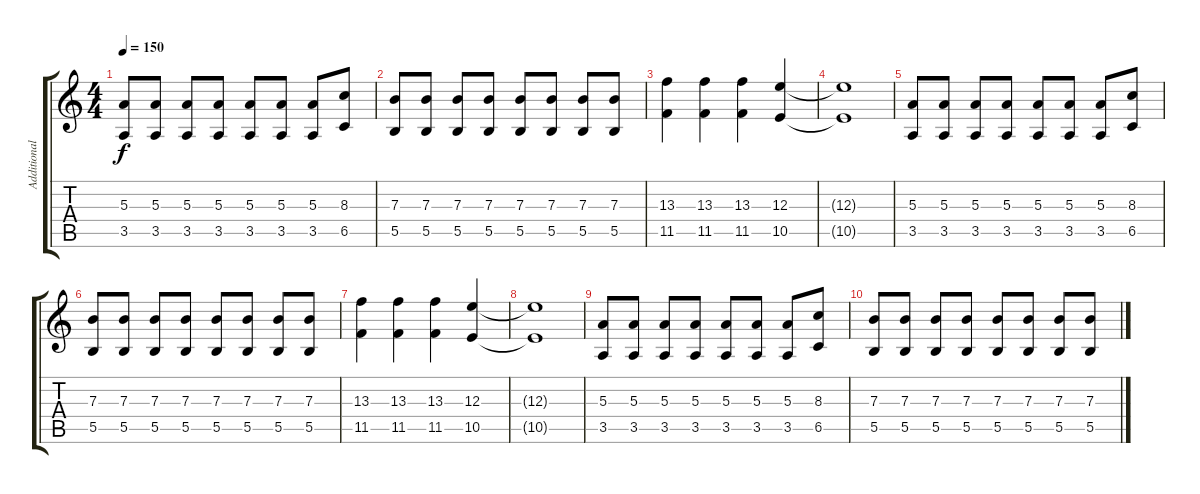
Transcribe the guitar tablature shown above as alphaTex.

\track ("Additional Guitar" "Additional") {instrument distortionguitar}
\staff {score tabs}
\tuning (Db4 Ab3 E3 B2 Gb2 B1) {hide}
\ts (4 4)
\tempo 150
\clef g2
\ks c
(5.3 3.5).8{dy f} (5.3 3.5).8 (5.3 3.5).8 (5.3 3.5).8 (5.3 3.5).8 (5.3 3.5).8 (5.3 3.5).8 (8.3 6.5).8 |
(7.3 5.5).8 (7.3 5.5).8 (7.3 5.5).8 (7.3 5.5).8 (7.3 5.5).8 (7.3 5.5).8 (7.3 5.5).8 (7.3 5.5).8 |
(13.3 11.5).4{volume 8} (13.3 11.5).4 (13.3 11.5).4 (12.3 10.5).4 |
(12.3{t} 10.5{t}).1 |
(5.3 3.5).8 (5.3 3.5).8 (5.3 3.5).8 (5.3 3.5).8 (5.3 3.5).8 (5.3 3.5).8 (5.3 3.5).8 (8.3 6.5).8 |
(7.3 5.5).8 (7.3 5.5).8 (7.3 5.5).8 (7.3 5.5).8 (7.3 5.5).8 (7.3 5.5).8 (7.3 5.5).8 (7.3 5.5).8 |
(13.3 11.5).4 (13.3 11.5).4 (13.3 11.5).4 (12.3 10.5).4 |
(12.3{t} 10.5{t}).1 |
(5.3 3.5).8 (5.3 3.5).8 (5.3 3.5).8 (5.3 3.5).8 (5.3 3.5).8 (5.3 3.5).8 (5.3 3.5).8 (8.3 6.5).8 |
(7.3 5.5).8 (7.3 5.5).8 (7.3 5.5).8 (7.3 5.5).8 (7.3 5.5).8 (7.3 5.5).8 (7.3 5.5).8 (7.3 5.5).8
